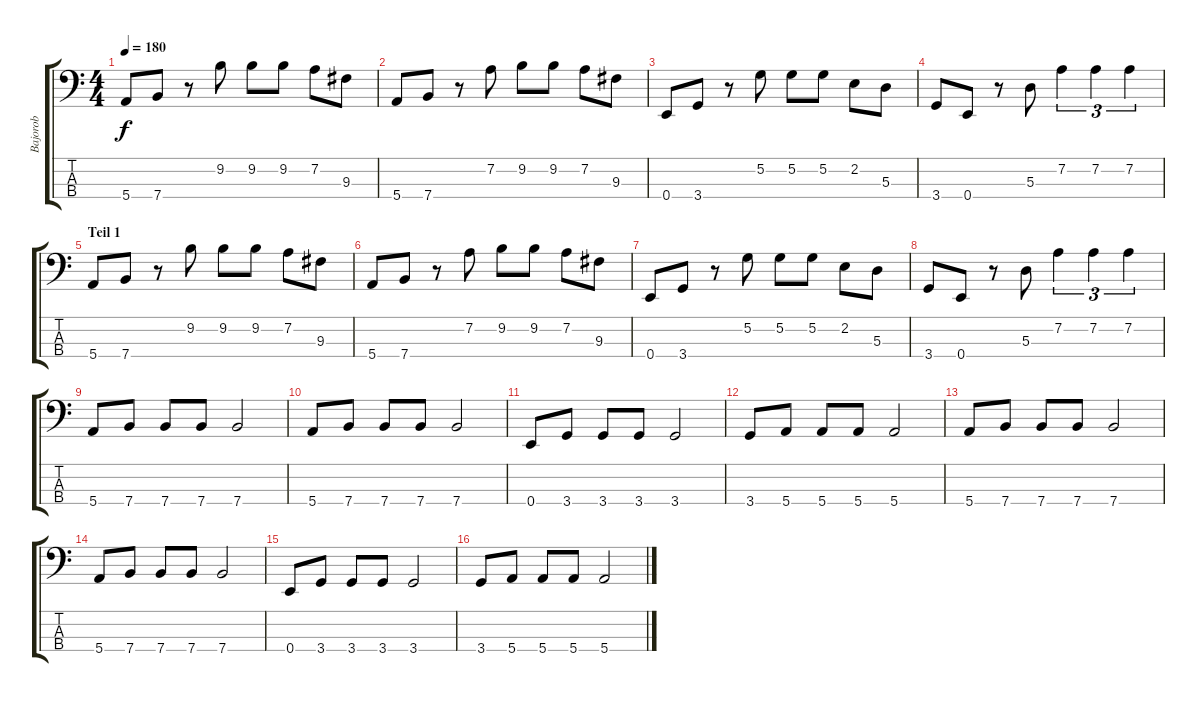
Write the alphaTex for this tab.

\track ("Bajorob" "Bajorob") {instrument electricbasspick}
\staff {score tabs}
\tuning (G2 D2 A1 E1) {hide}
\ts (4 4)
\tempo 180
\clef f4
\ks c
5.4.8{dy f instrument electricbasspick} 7.4.8 r.8 9.2.8 9.2.8 9.2.8 7.2.8 9.3.8 |
5.4.8 7.4.8 r.8 7.2.8 9.2.8 9.2.8 7.2.8 9.3.8 |
0.4.8 3.4.8 r.8 5.2.8 5.2.8 5.2.8 2.2.8 5.3.8 |
3.4.8 0.4.8 r.8 5.3.8 7.2.4{tu (3 2)} 7.2.4{tu (3 2)} 7.2.4{tu (3 2)} |
\section ("" "Teil 1")
5.4.8 7.4.8 r.8 9.2.8 9.2.8 9.2.8 7.2.8 9.3.8 |
5.4.8 7.4.8 r.8 7.2.8 9.2.8 9.2.8 7.2.8 9.3.8 |
0.4.8 3.4.8 r.8 5.2.8 5.2.8 5.2.8 2.2.8 5.3.8 |
3.4.8 0.4.8 r.8 5.3.8 7.2.4{tu (3 2)} 7.2.4{tu (3 2)} 7.2.4{tu (3 2)} |
5.4.8 7.4.8 7.4.8 7.4.8 7.4.2 |
5.4.8 7.4.8 7.4.8 7.4.8 7.4.2 |
0.4.8 3.4.8 3.4.8 3.4.8 3.4.2 |
3.4.8 5.4.8 5.4.8 5.4.8 5.4.2 |
5.4.8 7.4.8 7.4.8 7.4.8 7.4.2 |
5.4.8 7.4.8 7.4.8 7.4.8 7.4.2 |
0.4.8 3.4.8 3.4.8 3.4.8 3.4.2 |
3.4.8 5.4.8 5.4.8 5.4.8 5.4.2
